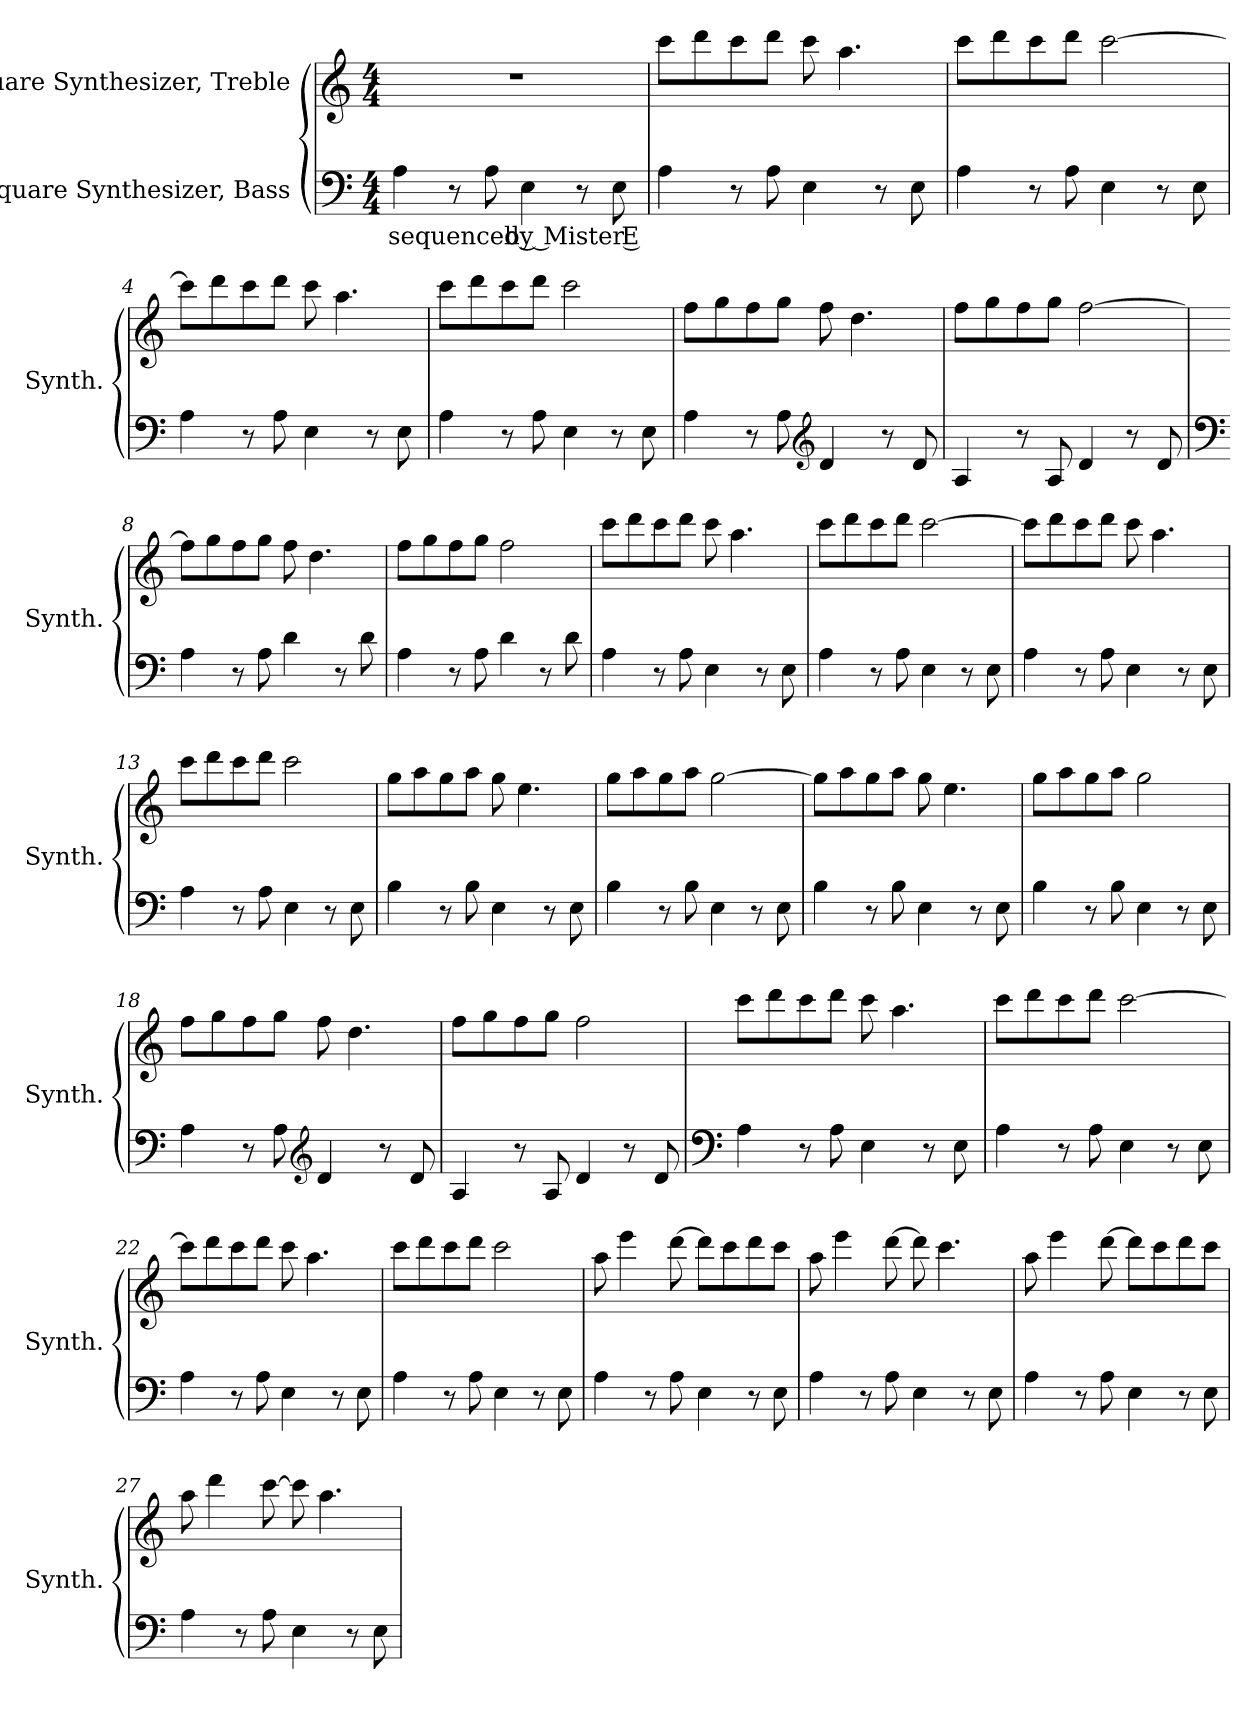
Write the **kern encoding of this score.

**kern	**text	**kern
*part2	*part2	*part1
*staff2	*staff2	*staff1
*I"Square Synthesizer, Bass	*	*I"Square Synthesizer, Treble
*I'Synth.	*	*I'Synth.
*clefF4	*	*clefG2
*k[]	*	*k[]
*M4/4	*	*M4/4
*MM180	*	*MM180
=1	=1	=1
!	!LO:LY:b	!
4A\	sequenced by Mister E	1r
8r	.	.
8A\	.	.
4E\	.	.
8r	.	.
8E\	.	.
=2	=2	=2
4A\	.	8ccc\L
.	.	8ddd\
8r	.	8ccc\
8A\	.	8ddd\J
4E\	.	8ccc\
.	.	4.aa\
8r	.	.
8E\	.	.
=3	=3	=3
4A\	.	8ccc\L
.	.	8ddd\
8r	.	8ccc\
8A\	.	8ddd\J
4E\	.	[2ccc\
8r	.	.
8E\	.	.
!!LO:LB:g=z
=4	=4	=4
4A\	.	8ccc\L]
.	.	8ddd\
8r	.	8ccc\
8A\	.	8ddd\J
4E\	.	8ccc\
.	.	4.aa\
8r	.	.
8E\	.	.
=5	=5	=5
4A\	.	8ccc\L
.	.	8ddd\
8r	.	8ccc\
8A\	.	8ddd\J
4E\	.	2ccc\
8r	.	.
8E\	.	.
=6	=6	=6
4A\	.	8ff\L
.	.	8gg\
8r	.	8ff\
8A\	.	8gg\J
*clefG2	*	*
4d/	.	8ff\
.	.	4.dd\
8r	.	.
8d/	.	.
=7	=7	=7
4A/	.	8ff\L
.	.	8gg\
8r	.	8ff\
8A/	.	8gg\J
4d/	.	[2ff\
8r	.	.
8d/	.	.
!!LO:LB:g=z
=8	=8	=8
*clefF4	*	*
4A\	.	8ff\L]
.	.	8gg\
8r	.	8ff\
8A\	.	8gg\J
4d\	.	8ff\
.	.	4.dd\
8r	.	.
8d\	.	.
=9	=9	=9
4A\	.	8ff\L
.	.	8gg\
8r	.	8ff\
8A\	.	8gg\J
4d\	.	2ff\
8r	.	.
8d\	.	.
=10	=10	=10
4A\	.	8ccc\L
.	.	8ddd\
8r	.	8ccc\
8A\	.	8ddd\J
4E\	.	8ccc\
.	.	4.aa\
8r	.	.
8E\	.	.
=11	=11	=11
4A\	.	8ccc\L
.	.	8ddd\
8r	.	8ccc\
8A\	.	8ddd\J
4E\	.	[2ccc\
8r	.	.
8E\	.	.
!!LO:LB:g=z
=12	=12	=12
4A\	.	8ccc\L]
.	.	8ddd\
8r	.	8ccc\
8A\	.	8ddd\J
4E\	.	8ccc\
.	.	4.aa\
8r	.	.
8E\	.	.
=13	=13	=13
4A\	.	8ccc\L
.	.	8ddd\
8r	.	8ccc\
8A\	.	8ddd\J
4E\	.	2ccc\
8r	.	.
8E\	.	.
=14	=14	=14
4B\	.	8gg\L
.	.	8aa\
8r	.	8gg\
8B\	.	8aa\J
4E\	.	8gg\
.	.	4.ee\
8r	.	.
8E\	.	.
=15	=15	=15
4B\	.	8gg\L
.	.	8aa\
8r	.	8gg\
8B\	.	8aa\J
4E\	.	[2gg\
8r	.	.
8E\	.	.
!!LO:LB:g=z
=16	=16	=16
4B\	.	8gg\L]
.	.	8aa\
8r	.	8gg\
8B\	.	8aa\J
4E\	.	8gg\
.	.	4.ee\
8r	.	.
8E\	.	.
=17	=17	=17
4B\	.	8gg\L
.	.	8aa\
8r	.	8gg\
8B\	.	8aa\J
4E\	.	2gg\
8r	.	.
8E\	.	.
=18	=18	=18
4A\	.	8ff\L
.	.	8gg\
8r	.	8ff\
8A\	.	8gg\J
*clefG2	*	*
4d/	.	8ff\
.	.	4.dd\
8r	.	.
8d/	.	.
=19	=19	=19
4A/	.	8ff\L
.	.	8gg\
8r	.	8ff\
8A/	.	8gg\J
4d/	.	2ff\
8r	.	.
8d/	.	.
!!LO:LB:g=z
=20	=20	=20
*clefF4	*	*
4A\	.	8ccc\L
.	.	8ddd\
8r	.	8ccc\
8A\	.	8ddd\J
4E\	.	8ccc\
.	.	4.aa\
8r	.	.
8E\	.	.
=21	=21	=21
4A\	.	8ccc\L
.	.	8ddd\
8r	.	8ccc\
8A\	.	8ddd\J
4E\	.	[2ccc\
8r	.	.
8E\	.	.
=22	=22	=22
4A\	.	8ccc\L]
.	.	8ddd\
8r	.	8ccc\
8A\	.	8ddd\J
4E\	.	8ccc\
.	.	4.aa\
8r	.	.
8E\	.	.
=23	=23	=23
4A\	.	8ccc\L
.	.	8ddd\
8r	.	8ccc\
8A\	.	8ddd\J
4E\	.	2ccc\
8r	.	.
8E\	.	.
!!LO:PB:g=z
=24	=24	=24
4A\	.	8aa\
.	.	4eee\
8r	.	.
8A\	.	[8ddd\
4E\	.	8ddd\L]
.	.	8ccc\
8r	.	8ddd\
8E\	.	8ccc\J
=25	=25	=25
4A\	.	8aa\
.	.	4eee\
8r	.	.
8A\	.	[8ddd\
4E\	.	8ddd\]
.	.	4.ccc\
8r	.	.
8E\	.	.
=26	=26	=26
4A\	.	8aa\
.	.	4eee\
8r	.	.
8A\	.	[8ddd\
4E\	.	8ddd\L]
.	.	8ccc\
8r	.	8ddd\
8E\	.	8ccc\J
=27	=27	=27
4A\	.	8aa\
.	.	4ddd\
8r	.	.
8A\	.	[8ccc\
4E\	.	8ccc\]
.	.	4.aa\
8r	.	.
8E\	.	.
=	=	=
*-	*-	*-
